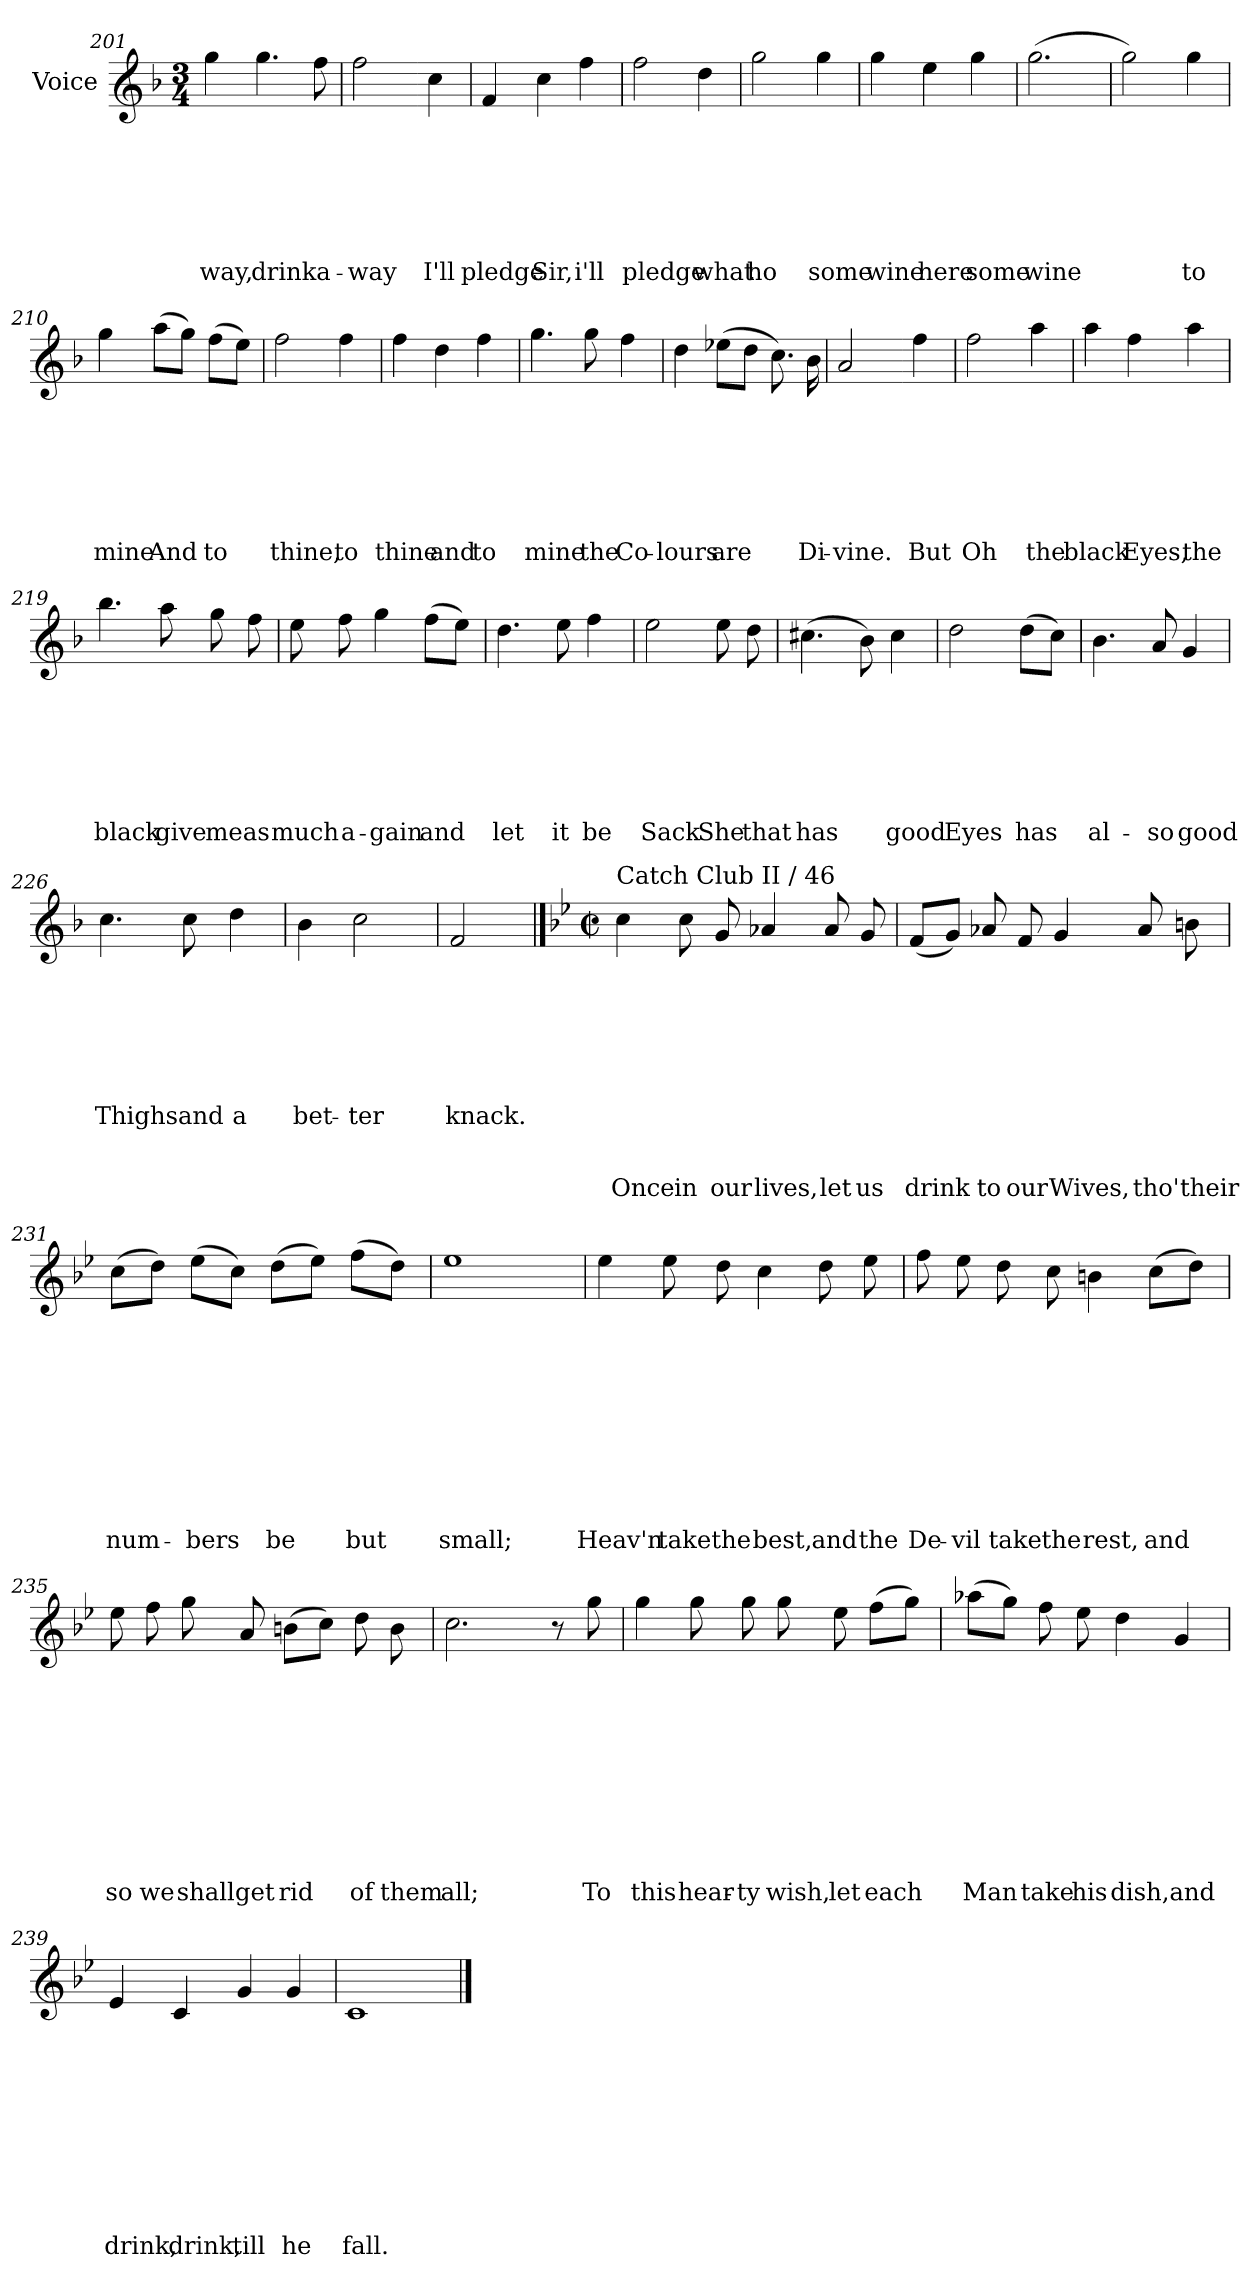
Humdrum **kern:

**kern	**text	**text	**text	**text	**text	**text	**text	**text	**text	**text
*part1	*part1	*part1	*part1	*part1	*part1	*part1	*part1	*part1	*part1	*part1
*staff1	*staff1	*staff1	*staff1	*staff1	*staff1	*staff1	*staff1	*staff1	*staff1	*staff1
*I"Voice	*	*	*	*	*	*	*	*	*	*
*clefG2	*	*	*	*	*	*	*	*	*	*
*k[b-]	*	*	*	*	*	*	*	*	*	*
*F:	*	*	*	*	*	*	*	*	*	*
*M3/4	*	*	*	*	*	*	*	*	*	*
=201	=201	=201	=201	=201	=201	=201	=201	=201	=201	=201
4gg\	.	.	.	.	.	.	-way,	.	.	.
4.gg\	.	.	.	.	.	.	drink	.	.	.
8ff\	.	.	.	.	.	.	a-	.	.	.
=202	=202	=202	=202	=202	=202	=202	=202	=202	=202	=202
2ff\	.	.	.	.	.	.	-way	.	.	.
!!LO:LB:g=z
=203-	=203-	=203-	=203-	=203-	=203-	=203-	=203-	=203-	=203-	=203-
4cc\	.	.	.	.	.	.	I'll	.	.	.
=204	=204	=204	=204	=204	=204	=204	=204	=204	=204	=204
4f/	.	.	.	.	.	.	pledge	.	.	.
4cc\	.	.	.	.	.	.	Sir,	.	.	.
4ff\	.	.	.	.	.	.	i'll	.	.	.
=205	=205	=205	=205	=205	=205	=205	=205	=205	=205	=205
2ff\	.	.	.	.	.	.	pledge	.	.	.
4dd\	.	.	.	.	.	.	what	.	.	.
=206	=206	=206	=206	=206	=206	=206	=206	=206	=206	=206
2gg\	.	.	.	.	.	.	ho	.	.	.
4gg\	.	.	.	.	.	.	some	.	.	.
=207	=207	=207	=207	=207	=207	=207	=207	=207	=207	=207
4gg\	.	.	.	.	.	.	wine	.	.	.
4ee\	.	.	.	.	.	.	here	.	.	.
4gg\	.	.	.	.	.	.	some	.	.	.
=208	=208	=208	=208	=208	=208	=208	=208	=208	=208	=208
(2.gg\	.	.	.	.	.	.	wine	.	.	.
=209	=209	=209	=209	=209	=209	=209	=209	=209	=209	=209
2gg\)	.	.	.	.	.	.	.	.	.	.
4gg\	.	.	.	.	.	.	to	.	.	.
=210	=210	=210	=210	=210	=210	=210	=210	=210	=210	=210
4gg\	.	.	.	.	.	.	mine	.	.	.
(8aa\L	.	.	.	.	.	.	And	.	.	.
8gg\J)	.	.	.	.	.	.	.	.	.	.
(8ff\L	.	.	.	.	.	.	to	.	.	.
8ee\J)	.	.	.	.	.	.	.	.	.	.
=211	=211	=211	=211	=211	=211	=211	=211	=211	=211	=211
2ff\	.	.	.	.	.	.	thine,	.	.	.
4ff\	.	.	.	.	.	.	to	.	.	.
=212	=212	=212	=212	=212	=212	=212	=212	=212	=212	=212
4ff\	.	.	.	.	.	.	thine	.	.	.
4dd\	.	.	.	.	.	.	and	.	.	.
4ff\	.	.	.	.	.	.	to	.	.	.
=213	=213	=213	=213	=213	=213	=213	=213	=213	=213	=213
4.gg\	.	.	.	.	.	.	mine	.	.	.
8gg\	.	.	.	.	.	.	the	.	.	.
4ff\	.	.	.	.	.	.	Co-	.	.	.
=214	=214	=214	=214	=214	=214	=214	=214	=214	=214	=214
4dd\	.	.	.	.	.	.	-lours	.	.	.
(8ee-X\L	.	.	.	.	.	.	are	.	.	.
8dd\J	.	.	.	.	.	.	.	.	.	.
8.cc\)	.	.	.	.	.	.	.	.	.	.
16b-\	.	.	.	.	.	.	Di-	.	.	.
=215	=215	=215	=215	=215	=215	=215	=215	=215	=215	=215
2a/	.	.	.	.	.	.	-vine.	.	.	.
!!LO:LB:g=z
=216-	=216-	=216-	=216-	=216-	=216-	=216-	=216-	=216-	=216-	=216-
4ff\	.	.	.	.	.	.	But	.	.	.
=217	=217	=217	=217	=217	=217	=217	=217	=217	=217	=217
2ff\	.	.	.	.	.	.	Oh	.	.	.
4aa\	.	.	.	.	.	.	the	.	.	.
=218	=218	=218	=218	=218	=218	=218	=218	=218	=218	=218
4aa\	.	.	.	.	.	.	black	.	.	.
4ff\	.	.	.	.	.	.	Eyes,	.	.	.
4aa\	.	.	.	.	.	.	the	.	.	.
=219	=219	=219	=219	=219	=219	=219	=219	=219	=219	=219
4.bb-\	.	.	.	.	.	.	black	.	.	.
8aa\	.	.	.	.	.	.	give	.	.	.
8gg\	.	.	.	.	.	.	me	.	.	.
8ff\	.	.	.	.	.	.	as	.	.	.
=220	=220	=220	=220	=220	=220	=220	=220	=220	=220	=220
8ee\	.	.	.	.	.	.	much	.	.	.
8ff\	.	.	.	.	.	.	a-	.	.	.
4gg\	.	.	.	.	.	.	-gain	.	.	.
(8ff\L	.	.	.	.	.	.	and	.	.	.
8ee\J)	.	.	.	.	.	.	.	.	.	.
=221	=221	=221	=221	=221	=221	=221	=221	=221	=221	=221
4.dd\	.	.	.	.	.	.	let	.	.	.
8ee\	.	.	.	.	.	.	it	.	.	.
4ff\	.	.	.	.	.	.	be	.	.	.
=222	=222	=222	=222	=222	=222	=222	=222	=222	=222	=222
2ee\	.	.	.	.	.	.	Sack	.	.	.
8ee\	.	.	.	.	.	.	She	.	.	.
8dd\	.	.	.	.	.	.	that	.	.	.
=223	=223	=223	=223	=223	=223	=223	=223	=223	=223	=223
(4.cc#X\	.	.	.	.	.	.	has	.	.	.
8b-\)	.	.	.	.	.	.	.	.	.	.
4cc#\	.	.	.	.	.	.	good	.	.	.
=224	=224	=224	=224	=224	=224	=224	=224	=224	=224	=224
2dd\	.	.	.	.	.	.	Eyes	.	.	.
(8dd\L	.	.	.	.	.	.	has	.	.	.
8cc\J)	.	.	.	.	.	.	.	.	.	.
=225	=225	=225	=225	=225	=225	=225	=225	=225	=225	=225
4.b-\	.	.	.	.	.	.	al-	.	.	.
8a/	.	.	.	.	.	.	-so	.	.	.
4g/	.	.	.	.	.	.	good	.	.	.
=226	=226	=226	=226	=226	=226	=226	=226	=226	=226	=226
4.cc\	.	.	.	.	.	.	Thighs	.	.	.
8cc\	.	.	.	.	.	.	and	.	.	.
4dd\	.	.	.	.	.	.	a	.	.	.
=227	=227	=227	=227	=227	=227	=227	=227	=227	=227	=227
4b-\	.	.	.	.	.	.	bet-	.	.	.
2cc\	.	.	.	.	.	.	-ter	.	.	.
=228	=228	=228	=228	=228	=228	=228	=228	=228	=228	=228
2f/	.	.	.	.	.	.	knack.	.	.	.
!!LO:LB:g=z
==229	==229	==229	==229	==229	==229	==229	==229	==229	==229	==229
*k[b-e-]	*	*	*	*	*	*	*	*	*	*
*g:	*	*	*	*	*	*	*	*	*	*
*M2/2	*	*	*	*	*	*	*	*	*	*
*met(c|)	*	*	*	*	*	*	*	*	*	*
!LO:TX:a:t=Catch Club II / 46	!	!	!	!	!	!	!	!	!	!
4cc\	.	.	.	.	.	.	.	.	.	Once
8cc\	.	.	.	.	.	.	.	.	.	in
8g/	.	.	.	.	.	.	.	.	.	our
4a-X/	.	.	.	.	.	.	.	.	.	lives,
8a-/	.	.	.	.	.	.	.	.	.	let
8g/	.	.	.	.	.	.	.	.	.	us
=230	=230	=230	=230	=230	=230	=230	=230	=230	=230	=230
(8f/L	.	.	.	.	.	.	.	.	.	drink
8g/J)	.	.	.	.	.	.	.	.	.	.
8a-X/	.	.	.	.	.	.	.	.	.	to
8f/	.	.	.	.	.	.	.	.	.	our
4g/	.	.	.	.	.	.	.	.	.	Wives,
8a-/	.	.	.	.	.	.	.	.	.	tho'
8bn\	.	.	.	.	.	.	.	.	.	their
=231	=231	=231	=231	=231	=231	=231	=231	=231	=231	=231
(8cc\L	.	.	.	.	.	.	.	.	.	num-
8dd\J)	.	.	.	.	.	.	.	.	.	.
(8ee-\L	.	.	.	.	.	.	.	.	.	-bers
8cc\J)	.	.	.	.	.	.	.	.	.	.
(8dd\L	.	.	.	.	.	.	.	.	.	be
8ee-\J)	.	.	.	.	.	.	.	.	.	.
(8ff\L	.	.	.	.	.	.	.	.	.	but
8dd\J)	.	.	.	.	.	.	.	.	.	.
=232	=232	=232	=232	=232	=232	=232	=232	=232	=232	=232
1ee-	.	.	.	.	.	.	.	.	.	small;
!!LO:LB:g=z
=233	=233	=233	=233	=233	=233	=233	=233	=233	=233	=233
4ee-\	.	.	.	.	.	.	.	.	.	Heav'n
8ee-\	.	.	.	.	.	.	.	.	.	take
8dd\	.	.	.	.	.	.	.	.	.	the
4cc\	.	.	.	.	.	.	.	.	.	best,
8dd\	.	.	.	.	.	.	.	.	.	and
8ee-\	.	.	.	.	.	.	.	.	.	the
=234	=234	=234	=234	=234	=234	=234	=234	=234	=234	=234
8ff\	.	.	.	.	.	.	.	.	.	De-
8ee-\	.	.	.	.	.	.	.	.	.	-vil
8dd\	.	.	.	.	.	.	.	.	.	take
8cc\	.	.	.	.	.	.	.	.	.	the
4bn\	.	.	.	.	.	.	.	.	.	rest,
(8cc\L	.	.	.	.	.	.	.	.	.	and
8dd\J)	.	.	.	.	.	.	.	.	.	.
=235	=235	=235	=235	=235	=235	=235	=235	=235	=235	=235
8ee-\	.	.	.	.	.	.	.	.	.	so
8ff\	.	.	.	.	.	.	.	.	.	we
8gg\	.	.	.	.	.	.	.	.	.	shall
8a/	.	.	.	.	.	.	.	.	.	get
(8bn\L	.	.	.	.	.	.	.	.	.	rid
8cc\J)	.	.	.	.	.	.	.	.	.	.
8dd\	.	.	.	.	.	.	.	.	.	of
8b\	.	.	.	.	.	.	.	.	.	them
=236	=236	=236	=236	=236	=236	=236	=236	=236	=236	=236
2.cc\	.	.	.	.	.	.	.	.	.	all;
8r	.	.	.	.	.	.	.	.	.	.
8gg\	.	.	.	.	.	.	.	.	.	To
!!LO:LB:g=z
=237	=237	=237	=237	=237	=237	=237	=237	=237	=237	=237
4gg\	.	.	.	.	.	.	.	.	.	this
8gg\	.	.	.	.	.	.	.	.	.	hear-
8gg\	.	.	.	.	.	.	.	.	.	-ty
8gg\	.	.	.	.	.	.	.	.	.	wish,
8ee-\	.	.	.	.	.	.	.	.	.	let
(8ff\L	.	.	.	.	.	.	.	.	.	each
8gg\J)	.	.	.	.	.	.	.	.	.	.
=238	=238	=238	=238	=238	=238	=238	=238	=238	=238	=238
(8aa-X\L	.	.	.	.	.	.	.	.	.	Man
8gg\J)	.	.	.	.	.	.	.	.	.	.
8ff\	.	.	.	.	.	.	.	.	.	take
8ee-\	.	.	.	.	.	.	.	.	.	his
4dd\	.	.	.	.	.	.	.	.	.	dish,
4g/	.	.	.	.	.	.	.	.	.	and
=239	=239	=239	=239	=239	=239	=239	=239	=239	=239	=239
4e-/	.	.	.	.	.	.	.	.	.	drink,
4c/	.	.	.	.	.	.	.	.	.	drink,
4g/	.	.	.	.	.	.	.	.	.	till
4g/	.	.	.	.	.	.	.	.	.	he
=240	=240	=240	=240	=240	=240	=240	=240	=240	=240	=240
1c	.	.	.	.	.	.	.	.	.	fall.
==	==	==	==	==	==	==	==	==	==	==
*-	*-	*-	*-	*-	*-	*-	*-	*-	*-	*-
